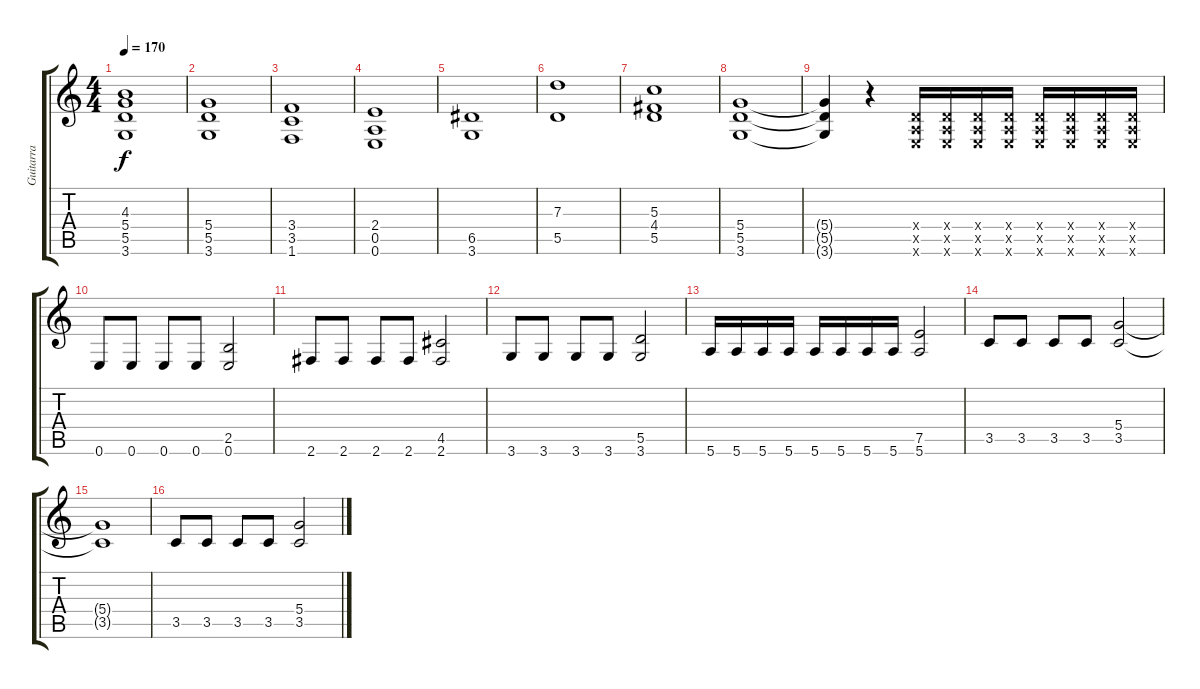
\track ("Guitarra" "Guitarra") {instrument distortionguitar}
\staff {score tabs}
\tuning (E4 B3 G3 D3 A2 E2) {hide}
\ts (4 4)
\tempo 170
\clef g2
\ks c
(4.3{t} 5.4{t} 5.5{t} 3.6{t}).1{dy f} |
(5.4 5.5 3.6).1 |
(3.4 3.5 1.6).1 |
(2.4 0.5 0.6).1 |
(6.5 3.6).1 |
(7.3 5.5).1 |
(5.3 4.4 5.5).1 |
(5.4 5.5 3.6).1 |
(5.4{t} 5.5{t} 3.6{t}).4 r.4 (0.4{x} 0.5{x} 0.6{x}).16 (0.4{x} 0.5{x} 0.6{x}).16 (0.4{x} 0.5{x} 0.6{x}).16 (0.4{x} 0.5{x} 0.6{x}).16 (0.4{x} 0.5{x} 0.6{x}).16 (0.4{x} 0.5{x} 0.6{x}).16 (0.4{x} 0.5{x} 0.6{x}).16 (0.4{x} 0.5{x} 0.6{x}).16 |
0.6.8 0.6.8 0.6.8 0.6.8 (2.5 0.6).2 |
2.6.8 2.6.8 2.6.8 2.6.8 (4.5 2.6).2 |
3.6.8 3.6.8 3.6.8 3.6.8 (5.5 3.6).2 |
5.6.16 5.6.16 5.6.16 5.6.16 5.6.16 5.6.16 5.6.16 5.6.16 (7.5 5.6).2 |
3.5.8 3.5.8 3.5.8 3.5.8 (5.4 3.5).2 |
(5.4{t} 3.5{t}).1 |
3.5.8 3.5.8 3.5.8 3.5.8 (5.4 3.5).2
